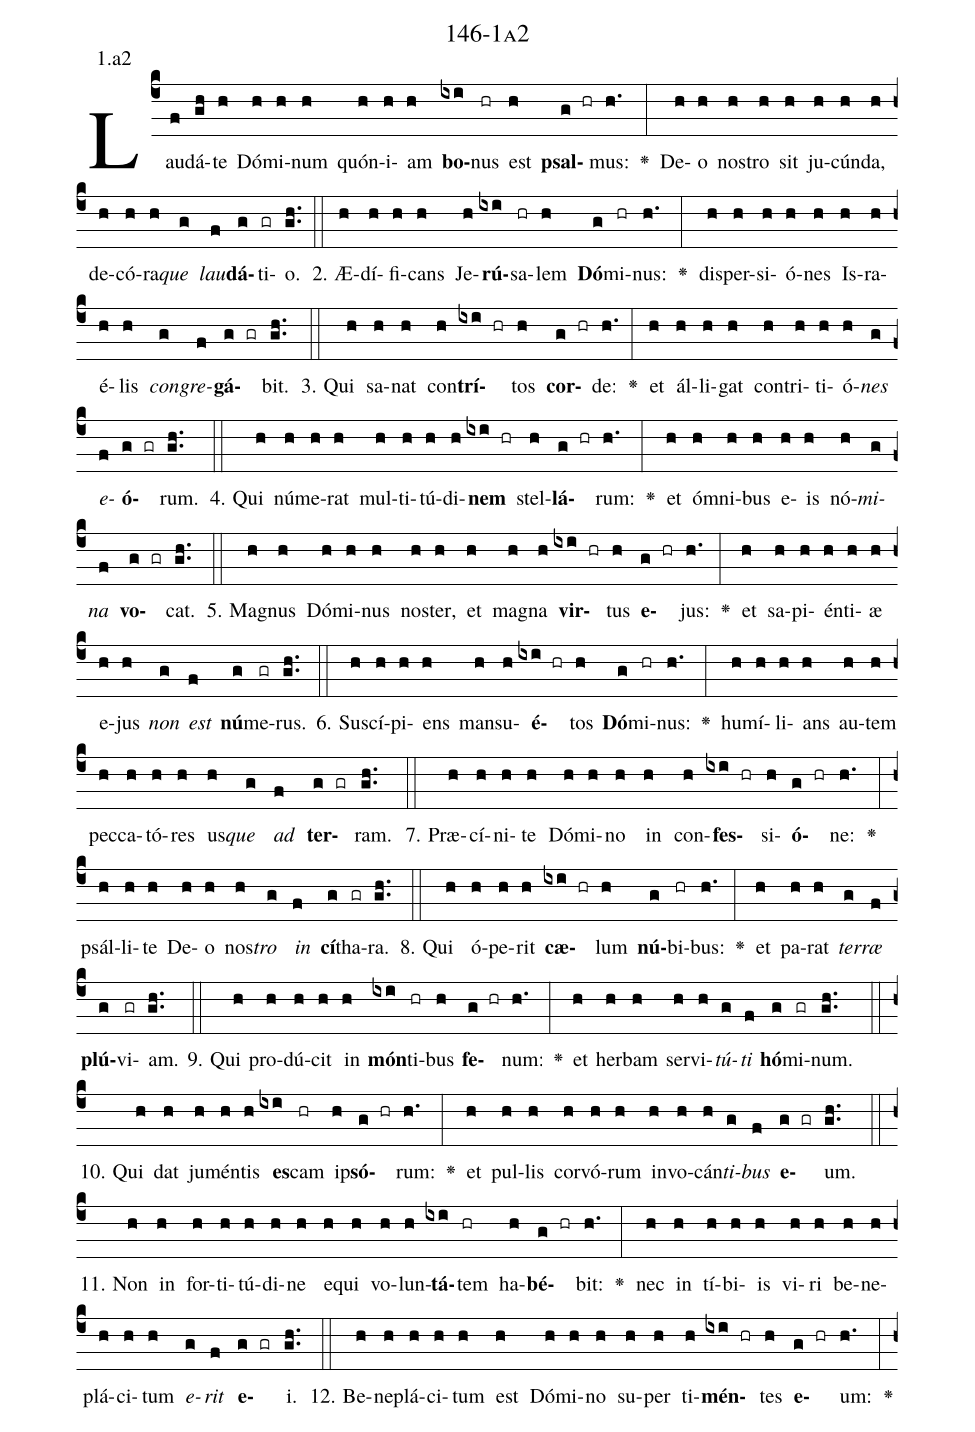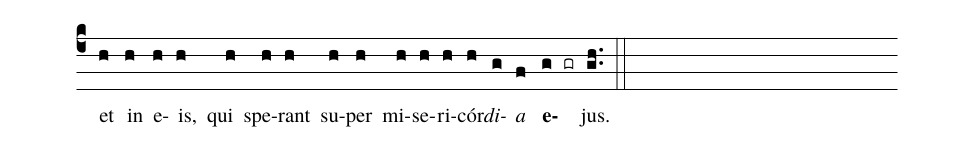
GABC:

name: 146-1a2;
annotation: 1.a2;
%%
(c4)Lau(f)dá(gh)te(h) Dó(h)mi(h)num(h) quón(h)i(h)am(h) <b>bo</b>(ixi)nus(hr) est(h) <b>psal</b>(g hr)mus:(h.) <v>\greheightstar</v>(:) De(h)o(h) nos(h)tro(h) sit(h) ju(h)cún(h)da,(h) de(h)có(h)ra(h)<i>que</i>(g) <i>lau</i>(f)<b>dá</b>(g)ti(gr)o.(gh..) (::)
2. Æ(h)dí(h)fi(h)cans(h) Je(h)<b>rú</b>(ixi)sa(hr)lem(h) <b>Dó</b>(g)mi(hr)nus:(h.) <v>\greheightstar</v>(:) di(h)sper(h)si(h)ó(h)nes(h) Is(h)ra(h)é(h)lis(h) <i>con</i>(g)<i>gre</i>(f)<b>gá</b>(g gr)bit.(gh..) (::)
3. Qui(h) sa(h)nat(h) con(h)<b>trí</b>(ixi hr)tos(h) <b>cor</b>(g hr)de:(h.) <v>\greheightstar</v>(:) et(h) ál(h)li(h)gat(h) con(h)tri(h)ti(h)ó(h)<i>nes</i>(g) <i>e</i>(f)<b>ó</b>(g gr)rum.(gh..) (::)
4. Qui(h) nú(h)me(h)rat(h) mul(h)ti(h)tú(h)di(h)<b>nem</b>(ixi hr) stel(h)<b>lá</b>(g hr)rum:(h.) <v>\greheightstar</v>(:) et(h) óm(h)ni(h)bus(h) e(h)is(h) nó(h)<i>mi</i>(g)<i>na</i>(f) <b>vo</b>(g gr)cat.(gh..) (::)
5. Ma(h)gnus(h) Dó(h)mi(h)nus(h) nos(h)ter,(h) et(h) ma(h)gna(h) <b>vir</b>(ixi hr)tus(h) <b>e</b>(g hr)jus:(h.) <v>\greheightstar</v>(:) et(h) sa(h)pi(h)én(h)ti(h)æ(h) e(h)jus(h) <i>non</i>(g) <i>est</i>(f) <b>nú</b>(g)me(gr)rus.(gh..) (::)
6. Su(h)scí(h)pi(h)ens(h) man(h)su(h)<b>é</b>(ixi hr)tos(h) <b>Dó</b>(g)mi(hr)nus:(h.) <v>\greheightstar</v>(:) hu(h)mí(h)li(h)ans(h) au(h)tem(h) pec(h)ca(h)tó(h)res(h) us(h)<i>que</i>(g) <i>ad</i>(f) <b>ter</b>(g gr)ram.(gh..) (::)
7. Præ(h)cí(h)ni(h)te(h) Dó(h)mi(h)no(h) in(h) con(h)<b>fes</b>(ixi hr)si(h)<b>ó</b>(g hr)ne:(h.) <v>\greheightstar</v>(:) psál(h)li(h)te(h) De(h)o(h) nos(h)<i>tro</i>(g) <i>in</i>(f) <b>cí</b>(g)tha(gr)ra.(gh..) (::)
8. Qui(h) ó(h)pe(h)rit(h) <b>cæ</b>(ixi hr)lum(h) <b>nú</b>(g)bi(hr)bus:(h.) <v>\greheightstar</v>(:) et(h) pa(h)rat(h) <i>ter</i>(g)<i>ræ</i>(f) <b>plú</b>(g)vi(gr)am.(gh..) (::)
9. Qui(h) pro(h)dú(h)cit(h) in(h) <b>món</b>(ixi)ti(hr)bus(h) <b>fe</b>(g hr)num:(h.) <v>\greheightstar</v>(:) et(h) her(h)bam(h) ser(h)vi(h)<i>tú</i>(g)<i>ti</i>(f) <b>hó</b>(g)mi(gr)num.(gh..) (::)
10. Qui(h) dat(h) ju(h)mén(h)tis(h) <b>es</b>(ixi)cam(hr) ip(h)<b>só</b>(g hr)rum:(h.) <v>\greheightstar</v>(:) et(h) pul(h)lis(h) cor(h)vó(h)rum(h) in(h)vo(h)cán(h)<i>ti</i>(g)<i>bus</i>(f) <b>e</b>(g gr)um.(gh..) (::)
11. Non(h) in(h) for(h)ti(h)tú(h)di(h)ne(h) e(h)qui(h) vo(h)lun(h)<b>tá</b>(ixi)tem(hr) ha(h)<b>bé</b>(g hr)bit:(h.) <v>\greheightstar</v>(:) nec(h) in(h) tí(h)bi(h)is(h) vi(h)ri(h) be(h)ne(h)plá(h)ci(h)tum(h) <i>e</i>(g)<i>rit</i>(f) <b>e</b>(g gr)i.(gh..) (::)
12. Be(h)ne(h)plá(h)ci(h)tum(h) est(h) Dó(h)mi(h)no(h) su(h)per(h) ti(h)<b>mén</b>(ixi hr)tes(h) <b>e</b>(g hr)um:(h.) <v>\greheightstar</v>(:) et(h) in(h) e(h)is,(h) qui(h) spe(h)rant(h) su(h)per(h) mi(h)se(h)ri(h)cór(h)<i>di</i>(g)<i>a</i>(f) <b>e</b>(g gr)jus.(gh..) (::)
